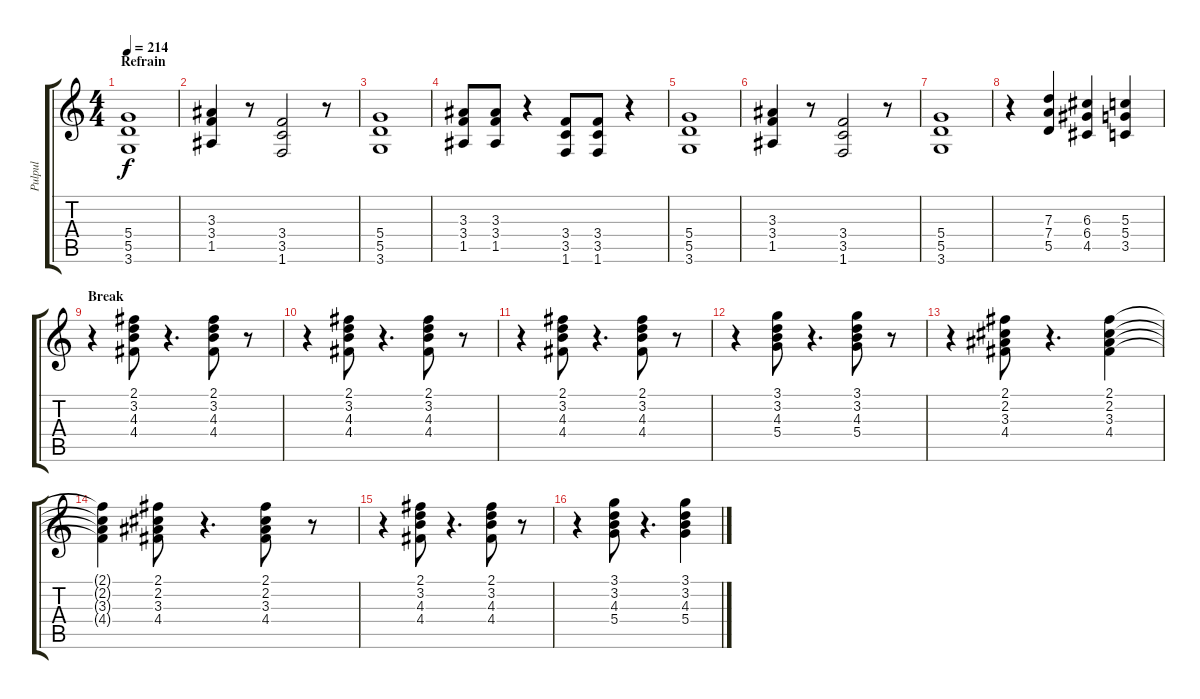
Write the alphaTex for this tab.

\track ("Pulpul" "Pulpul") {instrument overdrivenguitar}
\staff {score tabs}
\tuning (E4 B3 G3 D3 A2 E2) {hide}
\ts (4 4)
\section ("" "Refrain")
\tempo 214
\clef g2
\ks c
(5.4 5.5 3.6).1{dy f} |
(3.3 3.4 1.5).4 r.8 (3.4 3.5 1.6).2 r.8 |
(5.4 5.5 3.6).1 |
(3.3 3.4 1.5).8 (3.3 3.4 1.5).8 r.4 (3.4 3.5 1.6).8 (3.4 3.5 1.6).8 r.4 |
(5.4 5.5 3.6).1 |
(3.3 3.4 1.5).4 r.8 (3.4 3.5 1.6).2 r.8 |
(5.4 5.5 3.6).1 |
r.4 (7.3 7.4 5.5).4 (6.3 6.4 4.5).4 (5.3 5.4 3.5).4 |
\section ("" "Break")
r.4{instrument electricguitarclean} (2.1 3.2 4.3 4.4).8 r.4{d} (2.1 3.2 4.3 4.4).8 r.8 |
r.4 (2.1 3.2 4.3 4.4).8 r.4{d} (2.1 3.2 4.3 4.4).8 r.8 |
r.4 (2.1 3.2 4.3 4.4).8 r.4{d} (2.1 3.2 4.3 4.4).8 r.8 |
r.4 (3.1 3.2 4.3 5.4).8 r.4{d} (3.1 3.2 4.3 5.4).8 r.8 |
r.4 (2.1 2.2 3.3 4.4).8 r.4{d} (2.1 2.2 3.3 4.4).4 |
(2.1{t} 2.2{t} 3.3{t} 4.4{t}).4 (2.1 2.2 3.3 4.4).8 r.4{d} (2.1 2.2 3.3 4.4).8 r.8 |
r.4 (2.1 3.2 4.3 4.4).8 r.4{d} (2.1 3.2 4.3 4.4).8 r.8 |
r.4 (3.1 3.2 4.3 5.4).8 r.4{d} (3.1 3.2 4.3 5.4).4
